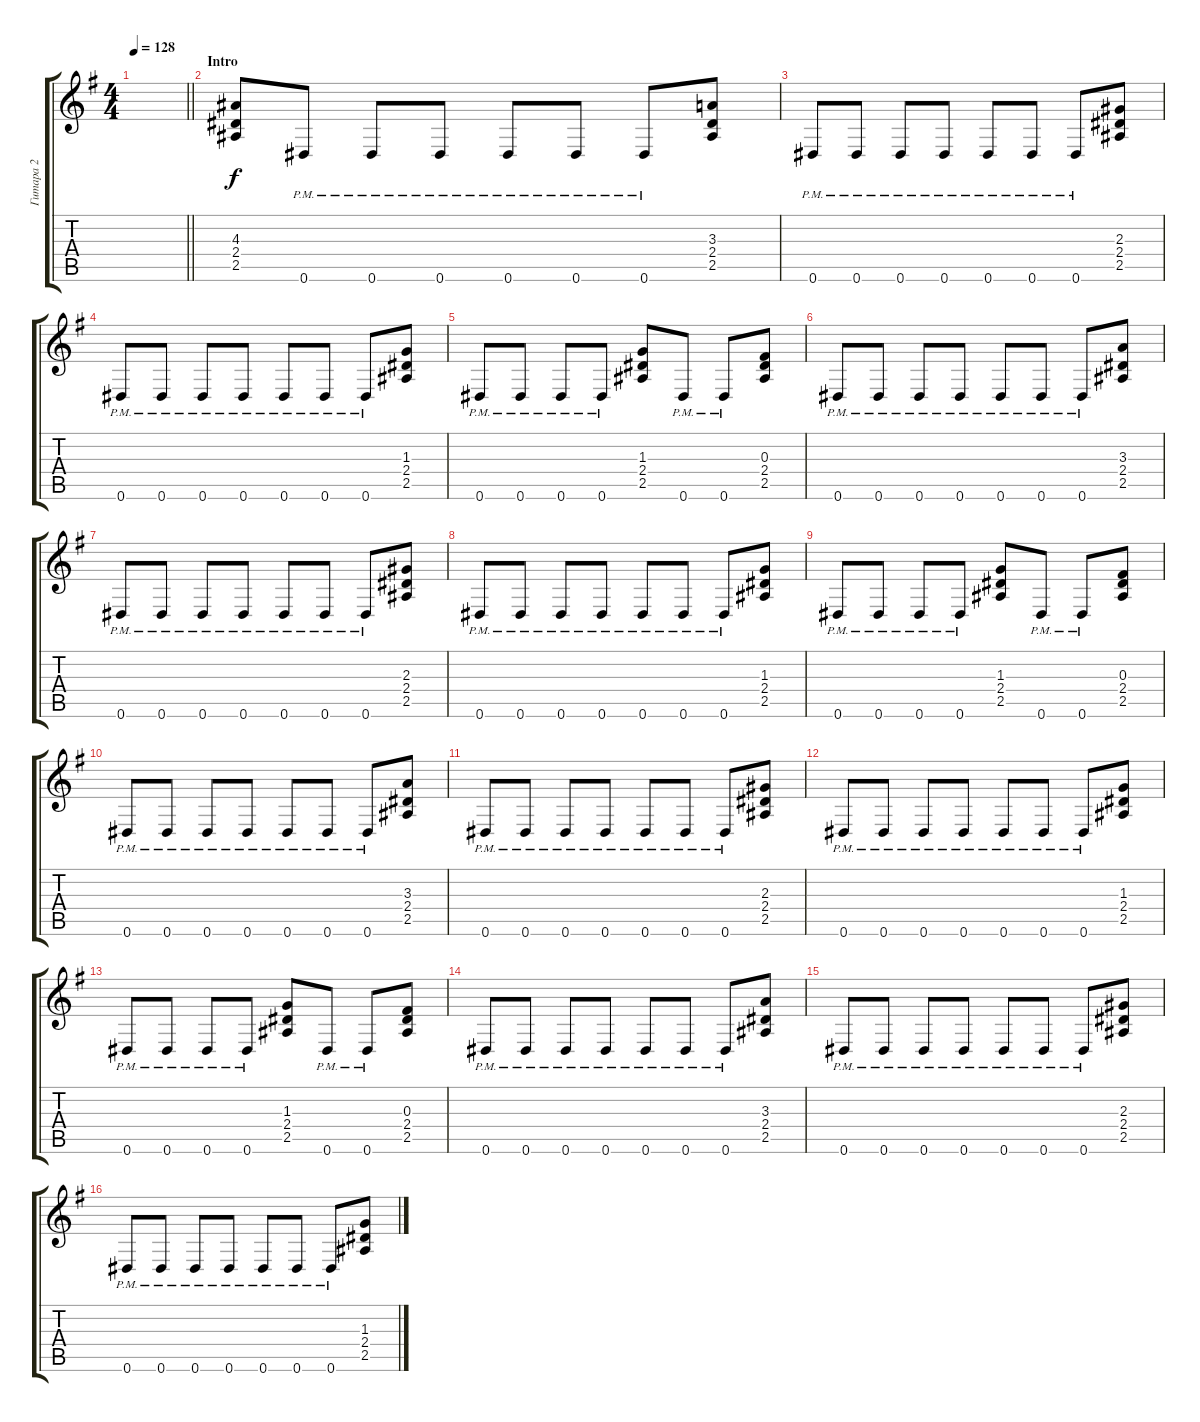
\track ("Гитара 2" "Гитара 2") {instrument distortionguitar}
\staff {score tabs}
\tuning (Eb4 Bb3 Gb3 Db3 Ab2 Eb2) {hide}
\ts (4 4)
\tempo 128
\clef g2
\barLineRight lightlight
\ks eminor
|
\section ("" "Intro")
(4.3 2.4 2.5).8 0.6{pm}.8 0.6{pm}.8 0.6{pm}.8 0.6{pm}.8 0.6{pm}.8 0.6{pm}.8 (3.3 2.4 2.5).8 |
0.6{pm}.8 0.6{pm}.8 0.6{pm}.8 0.6{pm}.8 0.6{pm}.8 0.6{pm}.8 0.6{pm}.8 (2.3 2.4 2.5).8 |
0.6{pm}.8 0.6{pm}.8 0.6{pm}.8 0.6{pm}.8 0.6{pm}.8 0.6{pm}.8 0.6{pm}.8 (1.3 2.4 2.5).8 |
0.6{pm}.8 0.6{pm}.8 0.6{pm}.8 0.6{pm}.8 (1.3 2.4 2.5).8 0.6{pm}.8 0.6{pm}.8 (0.3 2.4 2.5).8 |
0.6{pm}.8 0.6{pm}.8 0.6{pm}.8 0.6{pm}.8 0.6{pm}.8 0.6{pm}.8 0.6{pm}.8 (3.3 2.4 2.5).8 |
0.6{pm}.8 0.6{pm}.8 0.6{pm}.8 0.6{pm}.8 0.6{pm}.8 0.6{pm}.8 0.6{pm}.8 (2.3 2.4 2.5).8 |
0.6{pm}.8 0.6{pm}.8 0.6{pm}.8 0.6{pm}.8 0.6{pm}.8 0.6{pm}.8 0.6{pm}.8 (1.3 2.4 2.5).8 |
0.6{pm}.8 0.6{pm}.8 0.6{pm}.8 0.6{pm}.8 (1.3 2.4 2.5).8 0.6{pm}.8 0.6{pm}.8 (0.3 2.4 2.5).8 |
0.6{pm}.8 0.6{pm}.8 0.6{pm}.8 0.6{pm}.8 0.6{pm}.8 0.6{pm}.8 0.6{pm}.8 (3.3 2.4 2.5).8 |
0.6{pm}.8 0.6{pm}.8 0.6{pm}.8 0.6{pm}.8 0.6{pm}.8 0.6{pm}.8 0.6{pm}.8 (2.3 2.4 2.5).8 |
0.6{pm}.8 0.6{pm}.8 0.6{pm}.8 0.6{pm}.8 0.6{pm}.8 0.6{pm}.8 0.6{pm}.8 (1.3 2.4 2.5).8 |
0.6{pm}.8 0.6{pm}.8 0.6{pm}.8 0.6{pm}.8 (1.3 2.4 2.5).8 0.6{pm}.8 0.6{pm}.8 (0.3 2.4 2.5).8 |
0.6{pm}.8 0.6{pm}.8 0.6{pm}.8 0.6{pm}.8 0.6{pm}.8 0.6{pm}.8 0.6{pm}.8 (3.3 2.4 2.5).8 |
0.6{pm}.8 0.6{pm}.8 0.6{pm}.8 0.6{pm}.8 0.6{pm}.8 0.6{pm}.8 0.6{pm}.8 (2.3 2.4 2.5).8 |
0.6{pm}.8 0.6{pm}.8 0.6{pm}.8 0.6{pm}.8 0.6{pm}.8 0.6{pm}.8 0.6{pm}.8 (1.3 2.4 2.5).8
